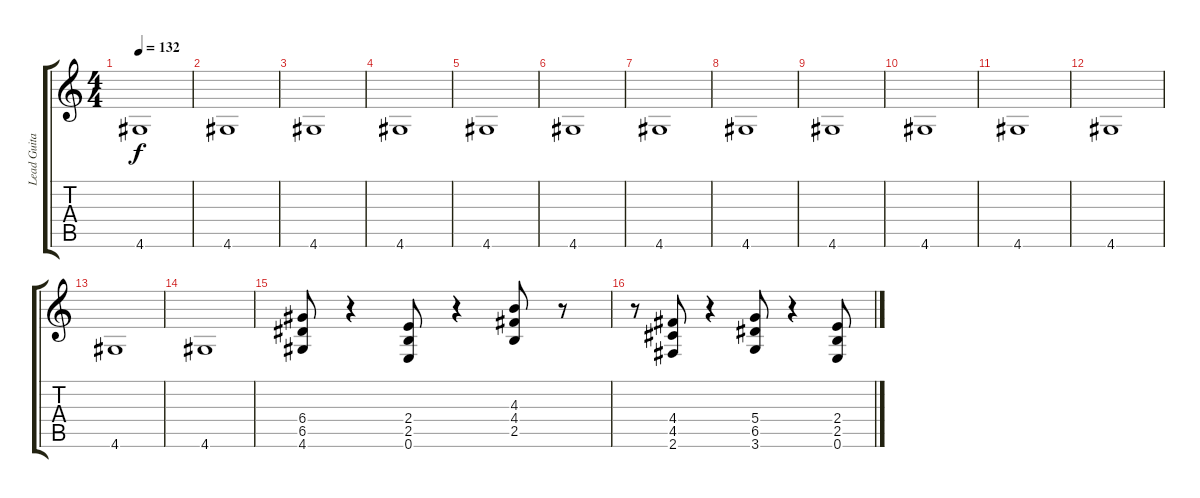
\track ("Lead Guitar" "Lead Guita") {instrument distortionguitar}
\staff {score tabs}
\tuning (E4 B3 G3 D3 A2 E2) {hide}
\ts (4 4)
\tempo 132
\clef g2
\ks c
4.6.1{dy f} |
4.6.1 |
4.6.1 |
4.6.1 |
4.6.1 |
4.6.1 |
4.6.1 |
4.6.1 |
4.6.1 |
4.6.1 |
4.6.1 |
4.6.1 |
4.6.1 |
4.6.1 |
(6.4 6.5 4.6).8 r.4 (2.4 2.5 0.6).8 r.4 (4.3 4.4 2.5).8 r.8 |
r.8 (4.4 4.5 2.6).8 r.4 (5.4 6.5 3.6).8 r.4 (2.4 2.5 0.6).8
